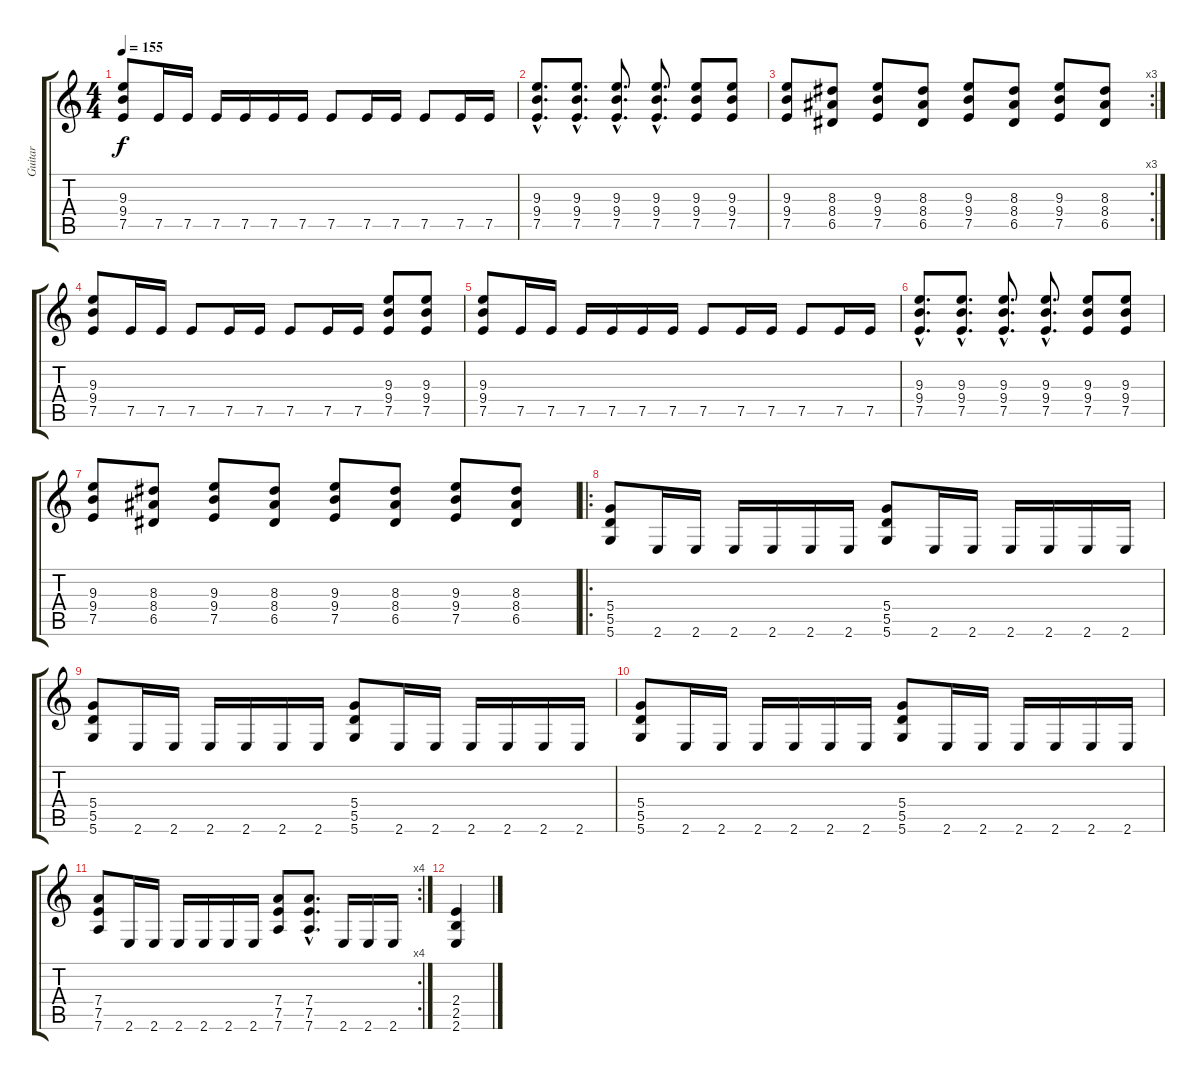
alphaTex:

\track ("Guitar" "Guitar") {instrument distortionguitar}
\staff {score tabs}
\tuning (E4 B3 G3 D3 A2 D2) {hide}
\ts (4 4)
\tempo 155
\clef g2
\ks c
(9.3 9.4 7.5).8{dy f} 7.5.16 7.5.16 7.5.16 7.5.16 7.5.16 7.5.16 7.5.8 7.5.16 7.5.16 7.5.8 7.5.16 7.5.16 |
(9.3{hac} 9.4{hac} 7.5{hac}).8{d} (9.3{hac} 9.4{hac} 7.5{hac}).8{d} (9.3{hac} 9.4{hac} 7.5{hac}).8{d} (9.3{hac} 9.4{hac} 7.5{hac}).8{d} (9.3 9.4 7.5).8 (9.3 9.4 7.5).8 |
\rc 3
(9.3 9.4 7.5).8 (8.3 8.4 6.5).8 (9.3 9.4 7.5).8 (8.3 8.4 6.5).8 (9.3 9.4 7.5).8 (8.3 8.4 6.5).8 (9.3 9.4 7.5).8 (8.3 8.4 6.5).8 |
(9.3 9.4 7.5).8 7.5.16 7.5.16 7.5.8 7.5.16 7.5.16 7.5.8 7.5.16 7.5.16 (9.3 9.4 7.5).8 (9.3 9.4 7.5).8 |
(9.3 9.4 7.5).8 7.5.16 7.5.16 7.5.16 7.5.16 7.5.16 7.5.16 7.5.8 7.5.16 7.5.16 7.5.8 7.5.16 7.5.16 |
(9.3{hac} 9.4{hac} 7.5{hac}).8{d} (9.3{hac} 9.4{hac} 7.5{hac}).8{d} (9.3{hac} 9.4{hac} 7.5{hac}).8{d} (9.3{hac} 9.4{hac} 7.5{hac}).8{d} (9.3 9.4 7.5).8 (9.3 9.4 7.5).8 |
(9.3 9.4 7.5).8 (8.3 8.4 6.5).8 (9.3 9.4 7.5).8 (8.3 8.4 6.5).8 (9.3 9.4 7.5).8 (8.3 8.4 6.5).8 (9.3 9.4 7.5).8 (8.3 8.4 6.5).8 |
\ro
(5.4 5.5 5.6).8 2.6.16 2.6.16 2.6.16 2.6.16 2.6.16 2.6.16 (5.4 5.5 5.6).8 2.6.16 2.6.16 2.6.16 2.6.16 2.6.16 2.6.16 |
(5.4 5.5 5.6).8 2.6.16 2.6.16 2.6.16 2.6.16 2.6.16 2.6.16 (5.4 5.5 5.6).8 2.6.16 2.6.16 2.6.16 2.6.16 2.6.16 2.6.16 |
(5.4 5.5 5.6).8 2.6.16 2.6.16 2.6.16 2.6.16 2.6.16 2.6.16 (5.4 5.5 5.6).8 2.6.16 2.6.16 2.6.16 2.6.16 2.6.16 2.6.16 |
\rc 4
(7.4 7.5 7.6).8 2.6.16 2.6.16 2.6.16 2.6.16 2.6.16 2.6.16 (7.4 7.5 7.6).8 (7.4{hac} 7.5{hac} 7.6{hac}).8{d} 2.6.16 2.6.16 2.6.16 |
(2.4 2.5 2.6).4{volume 0}
